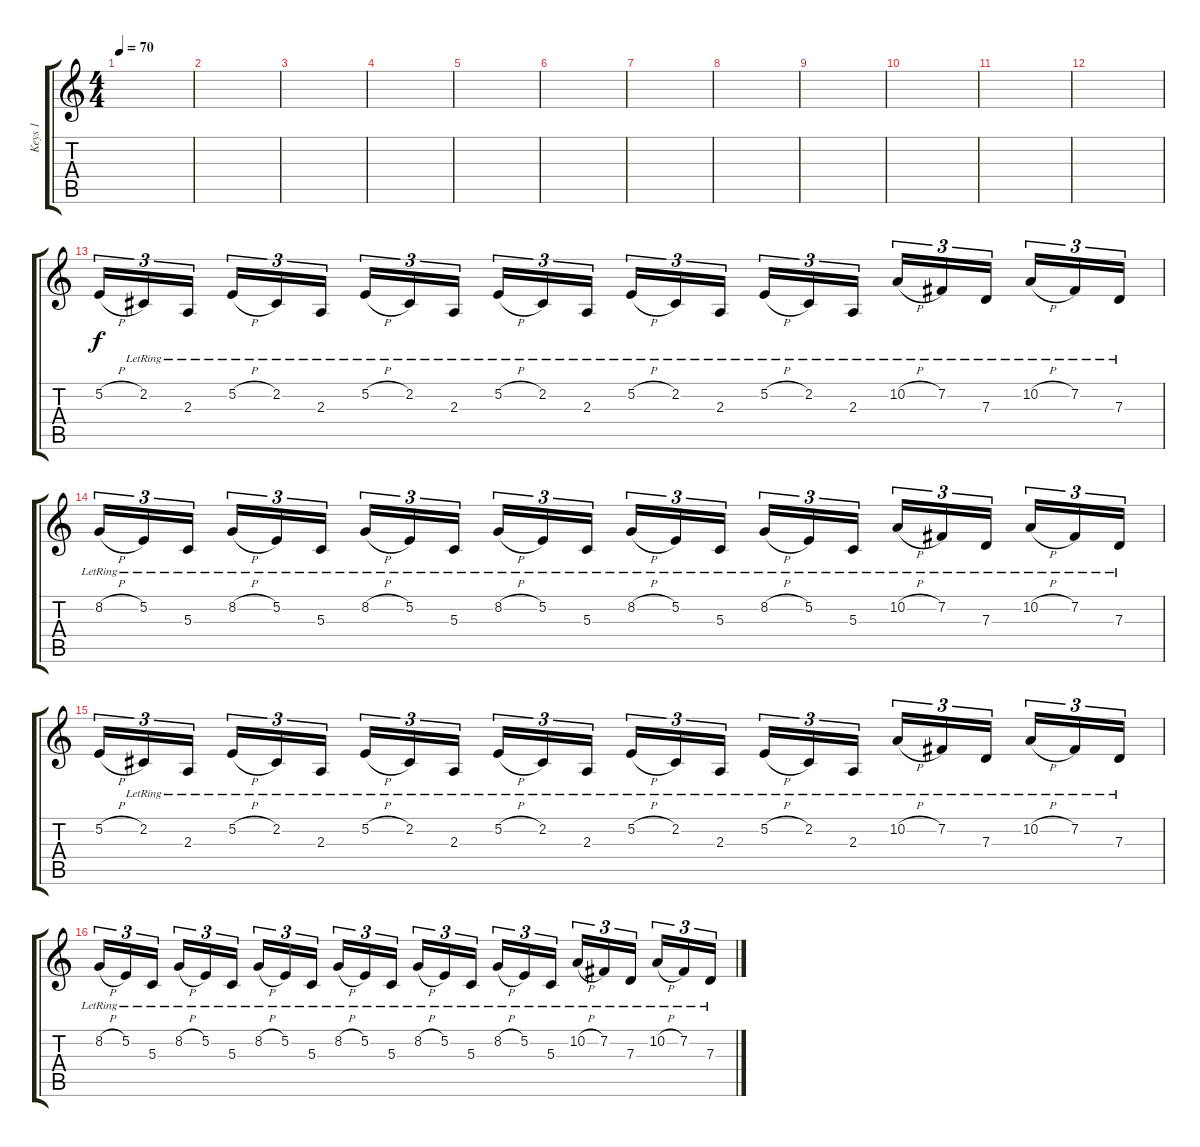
\track ("Keys 1" "Keys 1") {instrument drawbarorgan}
\staff {score tabs}
\tuning (E4 B3 G3 D3 A2 E2) {hide}
\ts (4 4)
\tempo 70
\clef g2
\ks c
|
|
|
|
|
|
|
|
|
|
|
|
5.2{h}.16{tu (3 2)} 2.2{lr}.16{tu (3 2)} 2.3{lr}.16{tu (3 2) beam splitsecondary} 5.2{h lr}.16{tu (3 2)} 2.2{lr}.16{tu (3 2)} 2.3{lr}.16{tu (3 2)} 5.2{h lr}.16{tu (3 2)} 2.2{lr}.16{tu (3 2)} 2.3{lr}.16{tu (3 2) beam splitsecondary} 5.2{h lr}.16{tu (3 2)} 2.2{lr}.16{tu (3 2)} 2.3{lr}.16{tu (3 2)} 5.2{h lr}.16{tu (3 2)} 2.2{lr}.16{tu (3 2)} 2.3{lr}.16{tu (3 2) beam splitsecondary} 5.2{h lr}.16{tu (3 2)} 2.2{lr}.16{tu (3 2)} 2.3{lr}.16{tu (3 2)} 10.2{h lr}.16{tu (3 2)} 7.2{lr}.16{tu (3 2)} 7.3{lr}.16{tu (3 2) beam splitsecondary} 10.2{h lr}.16{tu (3 2)} 7.2{lr}.16{tu (3 2)} 7.3{lr}.16{tu (3 2)} |
8.2{h lr}.16{tu (3 2)} 5.2{lr}.16{tu (3 2)} 5.3{lr}.16{tu (3 2) beam splitsecondary} 8.2{h lr}.16{tu (3 2)} 5.2{lr}.16{tu (3 2)} 5.3{lr}.16{tu (3 2)} 8.2{h lr}.16{tu (3 2)} 5.2{lr}.16{tu (3 2)} 5.3{lr}.16{tu (3 2) beam splitsecondary} 8.2{h lr}.16{tu (3 2)} 5.2{lr}.16{tu (3 2)} 5.3{lr}.16{tu (3 2)} 8.2{h lr}.16{tu (3 2)} 5.2{lr}.16{tu (3 2)} 5.3{lr}.16{tu (3 2) beam splitsecondary} 8.2{h lr}.16{tu (3 2)} 5.2{lr}.16{tu (3 2)} 5.3{lr}.16{tu (3 2)} 10.2{h lr}.16{tu (3 2)} 7.2{lr}.16{tu (3 2)} 7.3{lr}.16{tu (3 2) beam splitsecondary} 10.2{h lr}.16{tu (3 2)} 7.2{lr}.16{tu (3 2)} 7.3{lr}.16{tu (3 2)} |
5.2{h}.16{tu (3 2)} 2.2{lr}.16{tu (3 2)} 2.3{lr}.16{tu (3 2) beam splitsecondary} 5.2{h lr}.16{tu (3 2)} 2.2{lr}.16{tu (3 2)} 2.3{lr}.16{tu (3 2)} 5.2{h lr}.16{tu (3 2)} 2.2{lr}.16{tu (3 2)} 2.3{lr}.16{tu (3 2) beam splitsecondary} 5.2{h lr}.16{tu (3 2)} 2.2{lr}.16{tu (3 2)} 2.3{lr}.16{tu (3 2)} 5.2{h lr}.16{tu (3 2)} 2.2{lr}.16{tu (3 2)} 2.3{lr}.16{tu (3 2) beam splitsecondary} 5.2{h lr}.16{tu (3 2)} 2.2{lr}.16{tu (3 2)} 2.3{lr}.16{tu (3 2)} 10.2{h lr}.16{tu (3 2)} 7.2{lr}.16{tu (3 2)} 7.3{lr}.16{tu (3 2) beam splitsecondary} 10.2{h lr}.16{tu (3 2)} 7.2{lr}.16{tu (3 2)} 7.3{lr}.16{tu (3 2)} |
8.2{h lr}.16{tu (3 2)} 5.2{lr}.16{tu (3 2)} 5.3{lr}.16{tu (3 2) beam splitsecondary} 8.2{h lr}.16{tu (3 2)} 5.2{lr}.16{tu (3 2)} 5.3{lr}.16{tu (3 2)} 8.2{h lr}.16{tu (3 2)} 5.2{lr}.16{tu (3 2)} 5.3{lr}.16{tu (3 2) beam splitsecondary} 8.2{h lr}.16{tu (3 2)} 5.2{lr}.16{tu (3 2)} 5.3{lr}.16{tu (3 2)} 8.2{h lr}.16{tu (3 2)} 5.2{lr}.16{tu (3 2)} 5.3{lr}.16{tu (3 2) beam splitsecondary} 8.2{h lr}.16{tu (3 2)} 5.2{lr}.16{tu (3 2)} 5.3{lr}.16{tu (3 2)} 10.2{h lr}.16{tu (3 2)} 7.2{lr}.16{tu (3 2)} 7.3{lr}.16{tu (3 2) beam splitsecondary} 10.2{h lr}.16{tu (3 2)} 7.2{lr}.16{tu (3 2)} 7.3{lr}.16{tu (3 2)}
